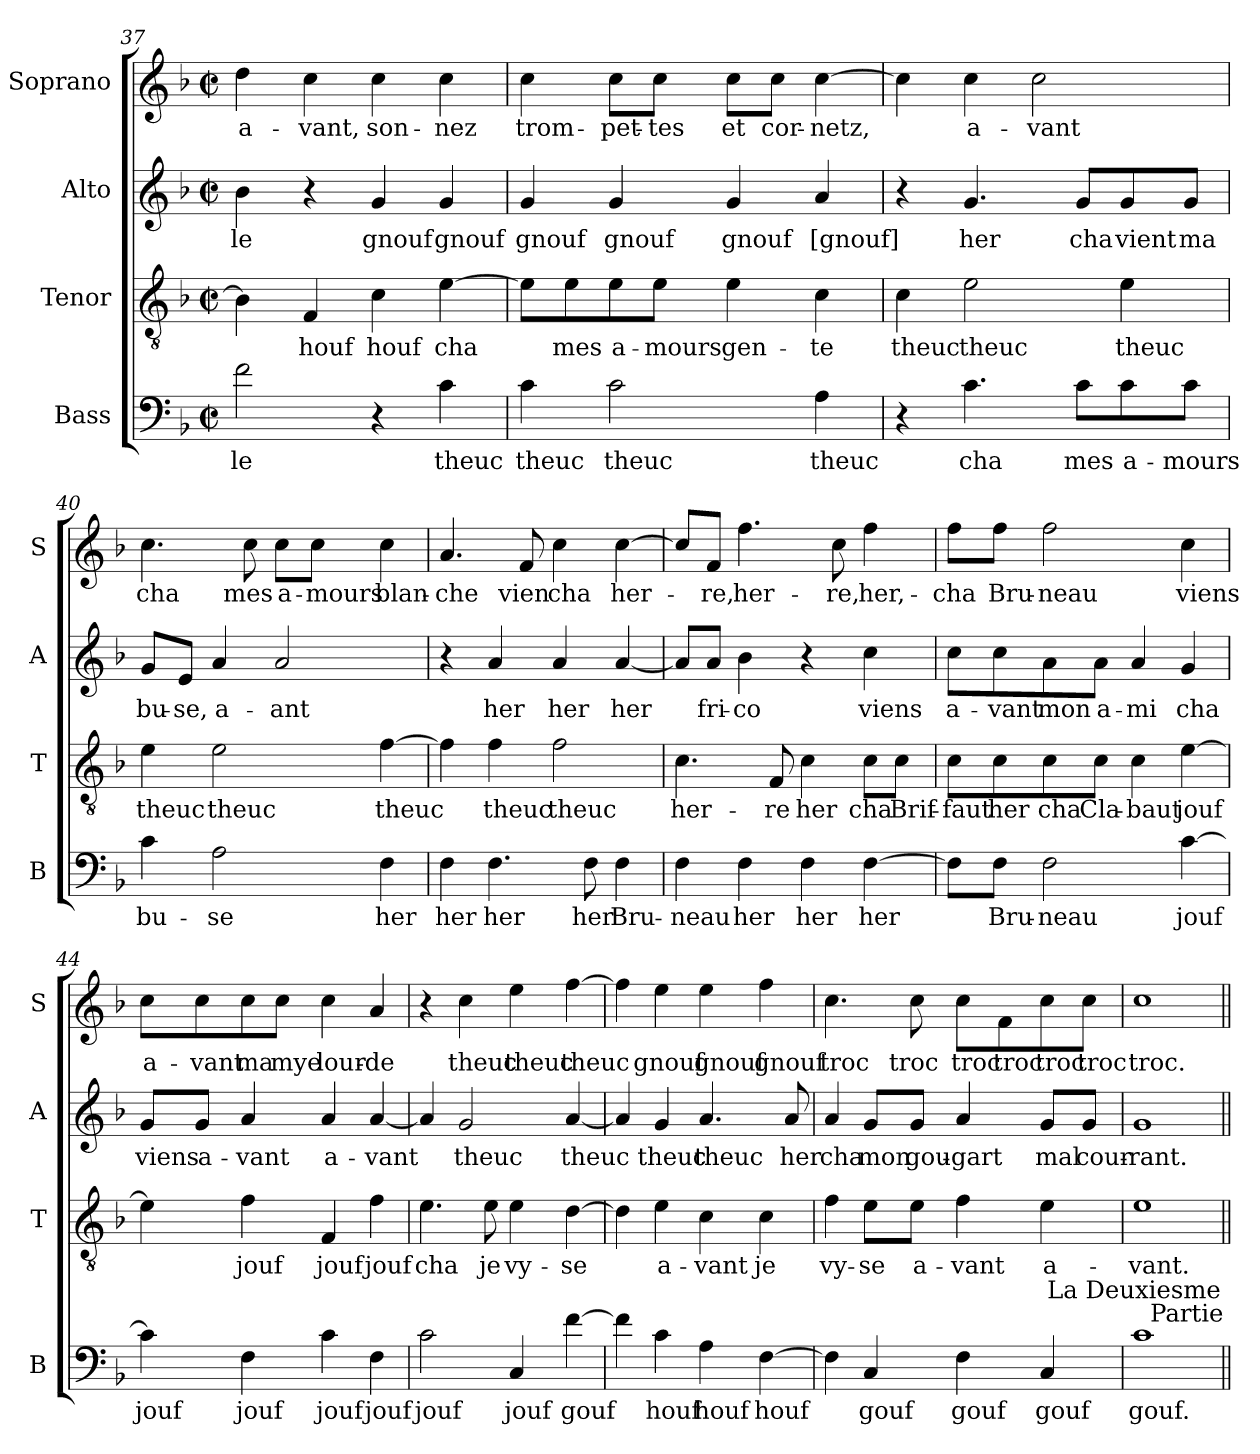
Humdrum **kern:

**kern	**text	**kern	**text	**kern	**text	**kern	**text
*part4	*part4	*part3	*part3	*part2	*part2	*part1	*part1
*staff4	*staff4	*staff3	*staff3	*staff2	*staff2	*staff1	*staff1
*I"Bass	*	*I"Tenor	*	*I"Alto	*	*I"Soprano	*
*I'B	*	*I'T	*	*I'A	*	*I'S	*
*clefF4	*	*clefGv2	*	*clefG2	*	*clefG2	*
*k[b-]	*	*k[b-]	*	*k[b-]	*	*k[b-]	*
*F:	*	*F:	*	*F:	*	*F:	*
*M2/2	*	*M2/2	*	*M2/2	*	*M2/2	*
*met(c|)	*	*met(c|)	*	*met(c|)	*	*met(c|)	*
=37	=37	=37	=37	=37	=37	=37	=37
2f\	-le	4B-\]	.	4b-\	-le	4dd\	a-
.	.	4F/	houf	4r	.	4cc\	-vant,
4r	.	4c\	houf	4g/	gnouf	4cc\	son-
4c\	theuc	[4e\	cha	4g/	gnouf	4cc\	-nez
!!LO:LB:g=z
=38	=38	=38	=38	=38	=38	=38	=38
4c\	theuc	8e\L]	.	4g/	gnouf	4cc\	trom-
.	.	8e\	mes	.	.	.	.
2c\	theuc	8e\	a-	4g/	gnouf	8cc\L	-pet-
.	.	8e\J	-mours	.	.	8cc\J	-tes
.	.	4e\	gen-	4g/	gnouf	8cc\L	et
.	.	.	.	.	.	8cc\J	cor-
4A\	theuc	4c\	-te	4a/	[gnouf]	[4cc\	-netz,
=39	=39	=39	=39	=39	=39	=39	=39
4r	.	4c\	theuc	4r	.	4cc\]	.
4.c\	cha	2e\	theuc	4.g/	her	4cc\	a-
.	.	.	.	.	.	2cc\	-vant
8c\L	mes	.	.	8g/L	cha	.	.
8c\	a-	4e\	theuc	8g/	vient	.	.
8c\J	-mours	.	.	8g/J	ma	.	.
=40	=40	=40	=40	=40	=40	=40	=40
4c\	bu-	4e\	theuc	8g/L	bu-	4.cc\	cha
.	.	.	.	8e/J	-se,	.	.
2A\	-se	2e\	theuc	4a/	a-	.	.
.	.	.	.	.	.	8cc\	mes
.	.	.	.	2a/	-ant	8cc\L	a-
.	.	.	.	.	.	8cc\J	-mours
4F\	her	[4f\	theuc	.	.	4cc\	blan-
=41	=41	=41	=41	=41	=41	=41	=41
4F\	her	4f\]	.	4r	.	4.a/	-che
4.F\	her	4f\	theuc	4a/	her	.	.
.	.	.	.	.	.	8f/	vien
.	.	2f\	theuc	4a/	her	4cc\	cha
8F\	her	.	.	.	.	.	.
4F\	Bru-	.	.	[4a/	her	[4cc\	her-
!!LO:LB:g=z
=42	=42	=42	=42	=42	=42	=42	=42
4F\	-neau	4.c\	her-	8a/L]	.	8cc/L]	.
.	.	.	.	8a/J	fri-	8f/J	-re,
4F\	her	.	.	4b-\	-co	4.ff\	her-
.	.	8F/	-re	.	.	.	.
4F\	her	4c\	her	4r	.	.	.
.	.	.	.	.	.	8cc\	-re,
[4F\	her	8c\L	cha	4cc\	viens	4ff\	her,-
.	.	8c\J	Brif-	.	.	.	.
=43	=43	=43	=43	=43	=43	=43	=43
8F\L]	.	8c\L	-faut	8cc\L	a-	8ff\L	-cha
8F\J	Bru-	8c\	her	8cc\	-vant	8ff\J	Bru-
2F\	-neau	8c\	cha	8a\	mon	2ff\	-neau
.	.	8c\J	Cla-	8a\J	a-	.	.
.	.	4c\	-baut	4a/	-mi	.	.
[4c\	jouf	[4e\	jouf	4g/	cha	4cc\	viens
=44	=44	=44	=44	=44	=44	=44	=44
4c\]	jouf	4e\]	.	8g/L	viens	8cc\L	a-
.	.	.	.	8g/J	a-	8cc\	-vant
4F\	jouf	4f\	jouf	4a/	-vant	8cc\	ma
.	.	.	.	.	.	8cc\J	mye
4c\	jouf	4F/	jouf	4a/	a-	4cc\	lour-
4F\	jouf	4f\	jouf	[4a/	-vant	4a/	-de
=45	=45	=45	=45	=45	=45	=45	=45
2c\	jouf	4.e\	cha	4a/]	.	4r	.
.	.	.	.	2g/	theuc	4cc\	theuc
.	.	8e\	je	.	.	.	.
4C/	jouf	4e\	vy-	.	.	4ee\	theuc
[4f\	gouf	[4d\	-se	[4a/	theuc	[4ff\	theuc
!!LO:LB:g=z
=46	=46	=46	=46	=46	=46	=46	=46
4f\]	.	4d\]	.	4a/]	.	4ff\]	.
4c\	houf	4e\	a-	4g/	theuc	4ee\	gnouf
4A\	houf	4c\	-vant	4.a/	theuc	4ee\	gnouf
[4F\	houf	4c\	je	.	.	4ff\	gnouf
.	.	.	.	8a/	her	.	.
=47	=47	=47	=47	=47	=47	=47	=47
4F\]	.	4f\	vy-	4a/	cha	4.cc\	troc
4C/	gouf	8e\L	-se	8g/L	mon	.	.
.	.	8e\J	a-	8g/J	gou-	8cc\	troc
4F\	gouf	4f\	-vant	4a/	-gart	8cc\L	troc
.	.	.	.	.	.	8f\	troc
4C/	gouf	4e\	a-	8g/L	mal	8cc\	troc
.	.	.	.	8g/J	cour-	8cc\J	troc
=48	=48	=48	=48	=48	=48	=48	=48
1c	gouf.	1e	-vant.-	1g	-rant.	1cc	troc.
!LO:TX:a:t=La Deuxiesme\n      Partie	!	!	!	!	!	!	!
=||	=||	=||	=||	=||	=||	=||	=||
*-	*-	*-	*-	*-	*-	*-	*-
